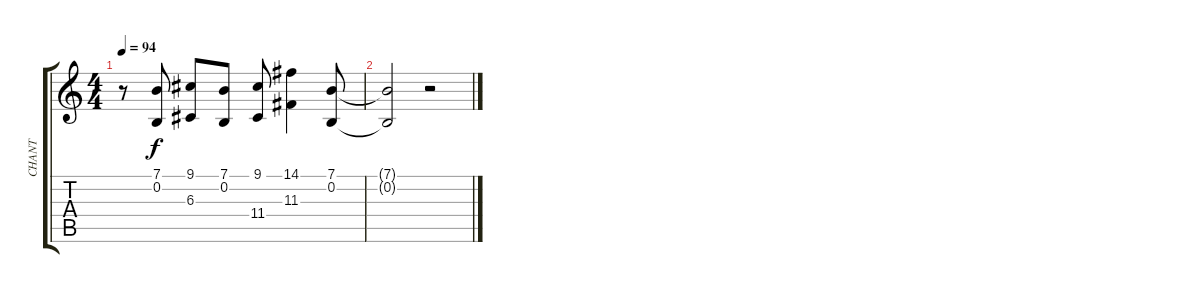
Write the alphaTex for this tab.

\track ("CHANT" "CHANT") {instrument acousticgrandpiano}
\staff {score tabs}
\tuning (E4 B3 G3 D3 A2 E2) {hide}
\ts (4 4)
\tempo 94
\clef g2
\ks c
r.8{dy f} (7.1 0.2).8 (9.1 6.3).8 (7.1 0.2).8 (9.1 11.4).8 (14.1 11.3).4 (7.1 0.2).8 |
(7.1{t} 0.2{t}).2 r.2
